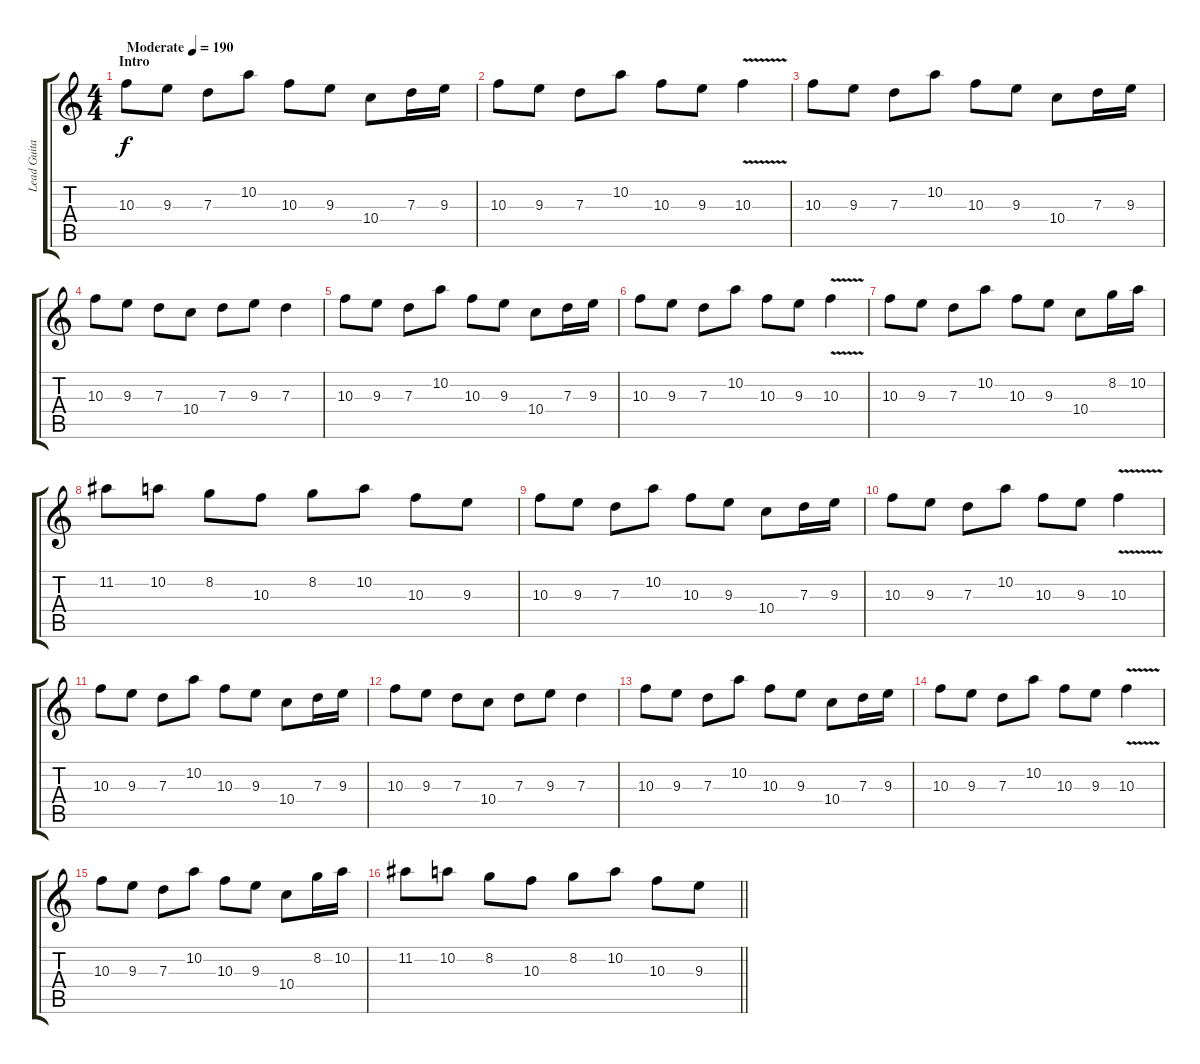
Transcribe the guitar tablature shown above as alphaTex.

\track ("Lead Guitar" "Lead Guita") {instrument distortionguitar}
\staff {score tabs}
\tuning (E4 B3 G3 D3 A2 D2) {hide}
\ts (4 4)
\section ("" "Intro")
\tempo (190 "Moderate")
\clef g2
\ks c
10.3.8{dy f instrument distortionguitar} 9.3.8 7.3.8 10.2.8 10.3.8 9.3.8 10.4.8 7.3.16 9.3.16 |
10.3.8 9.3.8 7.3.8 10.2.8 10.3.8 9.3.8 10.3{v}.4 |
10.3.8 9.3.8 7.3.8 10.2.8 10.3.8 9.3.8 10.4.8 7.3.16 9.3.16 |
10.3.8 9.3.8 7.3.8 10.4.8 7.3.8 9.3.8 7.3.4 |
10.3.8 9.3.8 7.3.8 10.2.8 10.3.8 9.3.8 10.4.8 7.3.16 9.3.16 |
10.3.8 9.3.8 7.3.8 10.2.8 10.3.8 9.3.8 10.3{v}.4 |
10.3.8 9.3.8 7.3.8 10.2.8 10.3.8 9.3.8 10.4.8 8.2.16 10.2.16 |
11.2.8 10.2.8 8.2.8 10.3.8 8.2.8 10.2.8 10.3.8 9.3.8 |
10.3.8 9.3.8 7.3.8 10.2.8 10.3.8 9.3.8 10.4.8 7.3.16 9.3.16 |
10.3.8 9.3.8 7.3.8 10.2.8 10.3.8 9.3.8 10.3{v}.4 |
10.3.8 9.3.8 7.3.8 10.2.8 10.3.8 9.3.8 10.4.8 7.3.16 9.3.16 |
10.3.8 9.3.8 7.3.8 10.4.8 7.3.8 9.3.8 7.3.4 |
10.3.8 9.3.8 7.3.8 10.2.8 10.3.8 9.3.8 10.4.8 7.3.16 9.3.16 |
10.3.8 9.3.8 7.3.8 10.2.8 10.3.8 9.3.8 10.3{v}.4 |
10.3.8 9.3.8 7.3.8 10.2.8 10.3.8 9.3.8 10.4.8 8.2.16 10.2.16 |
\barLineRight lightlight
11.2.8 10.2.8 8.2.8 10.3.8 8.2.8 10.2.8 10.3.8 9.3.8
